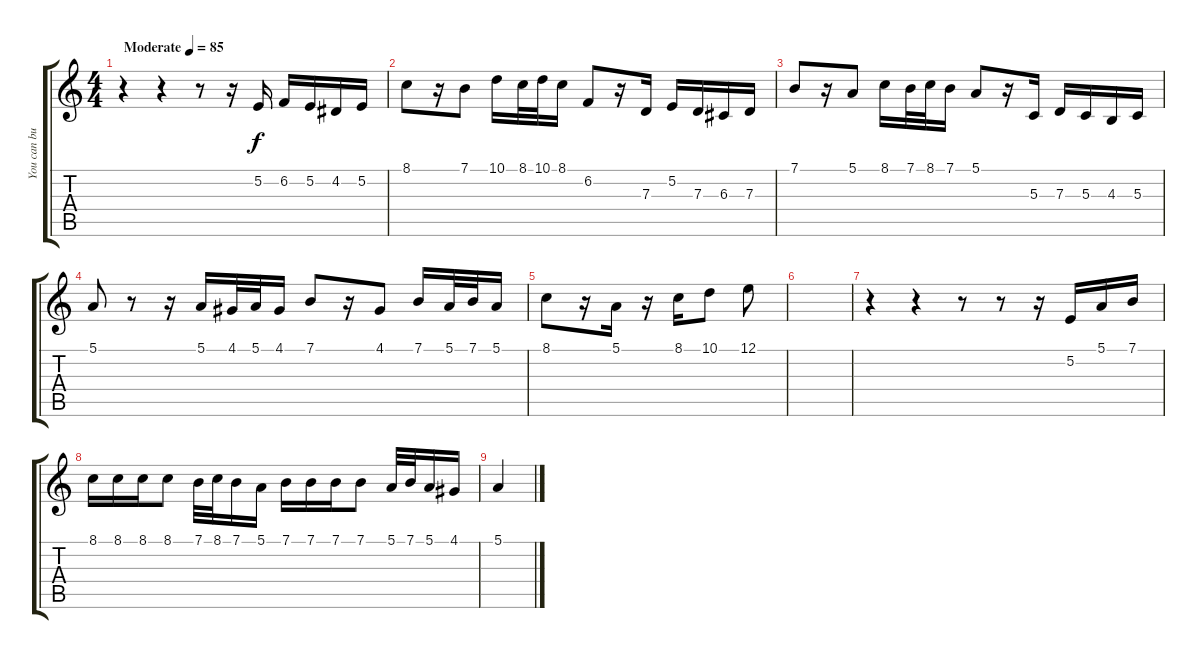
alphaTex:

\track ("You can buy" "You can bu") {instrument stringensemble1}
\staff {score tabs}
\tuning (E4 B3 G3 D3 A2 E2) {hide}
\ts (4 4)
\tempo (85 "Moderate")
\clef g2
\ks c
r.4{dy f instrument stringensemble1} r.4 r.8 r.16 5.2.16 6.2.16 5.2.16 4.2.16 5.2.16 |
8.1.8 r.16 7.1.8 10.1.16 8.1.32 10.1.32 8.1.16 6.2.8 r.16 7.3.16 5.2.16 7.3.16 6.3.16 7.3.16 |
7.1.8 r.16 5.1.8 8.1.16 7.1.32 8.1.32 7.1.16 5.1.8 r.16 5.3.16 7.3.16 5.3.16 4.3.16 5.3.16 |
5.1.8 r.8 r.16 5.1.16 4.1.32 5.1.32 4.1.16 7.1.8 r.16 4.1.8 7.1.16 5.1.32 7.1.32 5.1.16 |
8.1.8 r.16 5.1.16 r.16 8.1.16 10.1.8 12.1.8 |
|
r.4 r.4 r.8 r.8 r.16 5.2.16 5.1.16 7.1.16 |
8.1.16 8.1.16 8.1.16 8.1.8 7.1.32 8.1.32 7.1.16 5.1.16 7.1.16 7.1.16 7.1.16 7.1.8 5.1.32 7.1.32 5.1.16 4.1.16 |
5.1.4
